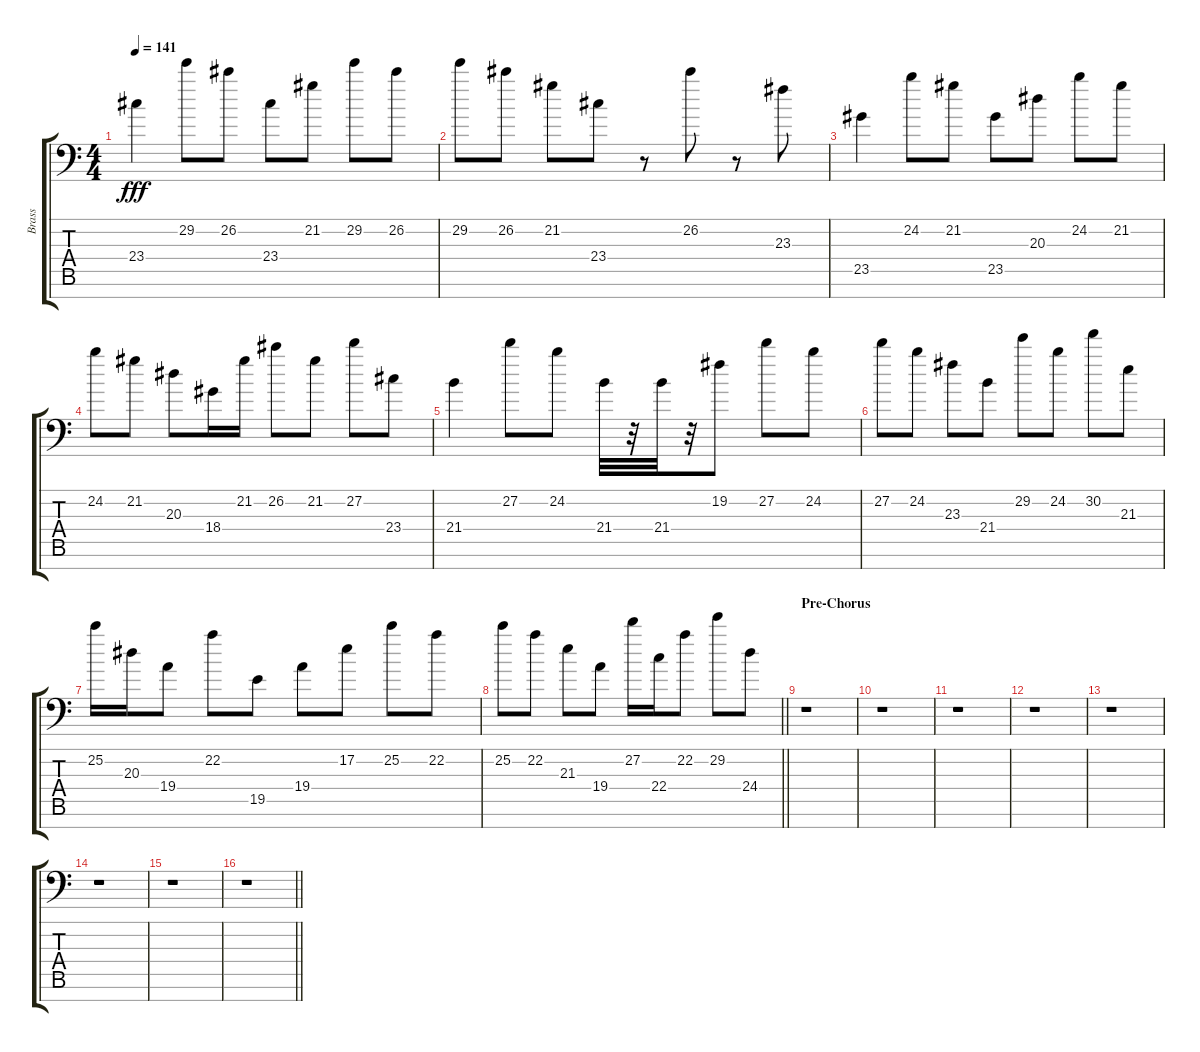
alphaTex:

\track ("Brass" "Brass") {instrument synthbrass1}
\staff {score tabs}
\tuning (C8 B3 G3 D3 A2 E2 C-1) {hide}
\ts (4 4)
\tempo 141
\clef f4
\ks c
23.4.4{dy fff} 29.2.8 26.2.8 23.4.8 21.2.8 29.2.8 26.2.8 |
29.2.8 26.2.8 21.2.8 23.4.8 r.8 26.2.8 r.8 23.3.8 |
23.5.4 24.2.8 21.2.8 23.5.8 20.3.8 24.2.8 21.2.8 |
24.2.8 21.2.8 20.3.8 18.4.16 21.2.16 26.2.8 21.2.8 27.2.8 23.4.8 |
21.4.4 27.2.8 24.2.8 21.4.32 r.32 21.4.32 r.32 19.2.8 27.2.8 24.2.8 |
27.2.8 24.2.8 23.3.8 21.4.8 29.2.8 24.2.8 30.2.8 21.3.8 |
25.2.16 20.3.16 19.4.8 22.2.8 19.5.8 19.4.8 17.2.8 25.2.8 22.2.8 |
\barLineRight lightlight
25.2.8 22.2.8 21.3.8 19.4.8 27.2.16 22.4.16 22.2.8 29.2.8 24.4.8 |
\section ("" "Pre-Chorus")
r.1 |
r.1 |
r.1 |
r.1 |
r.1 |
r.1 |
r.1 |
\barLineRight lightlight
r.1
